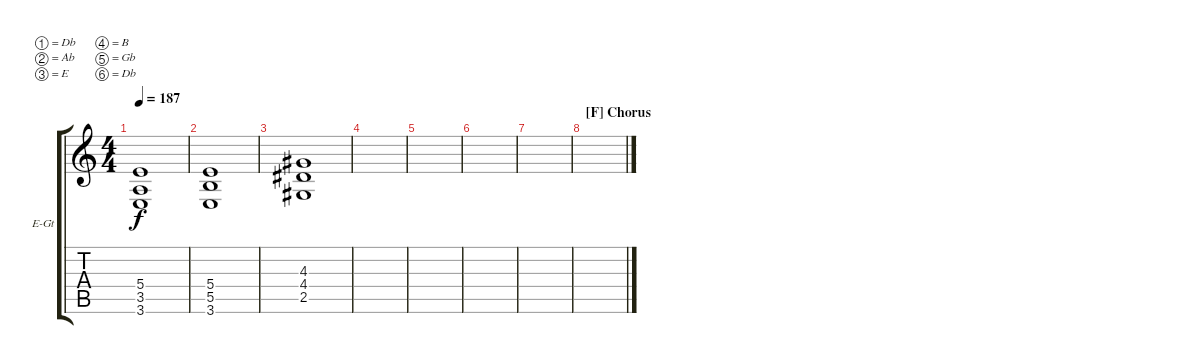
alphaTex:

\defaultSystemsLayout 4
\bracketExtendMode groupsimilarinstruments
\firstSystemTrackNameOrientation horizontal
\otherSystemsTrackNameOrientation horizontal
\track ("Left Guitar II / Extras" "E-Gt") {instrument distortionguitar}
\staff {score tabs}
\tuning (Db4 Ab3 E3 B2 Gb2 Db2)
\ts (4 4)
\tempo 187
\clef g2
\scale
0.333333
\ks c
(5.4{t} 3.5{t} 3.6{t}).1{dy f} |
\scale
0.333333 (3.6 5.5 5.4).1 |
\scale
0.333333 (2.5 4.4 4.3).1 |
\scale
0.333333 |
\scale
0.333333 |
\scale
0.333333 |
\scale
0.333333 |
\section ("F" "Chorus")
\scale
0.333333 |
\scale
0.333333 |
\scale
0.333333 |
\scale
0.333333 |
\scale
0.333333 |
\scale
0.333333 |
\scale
0.333333 |
\scale
0.333333 |
\scale
0.333333
